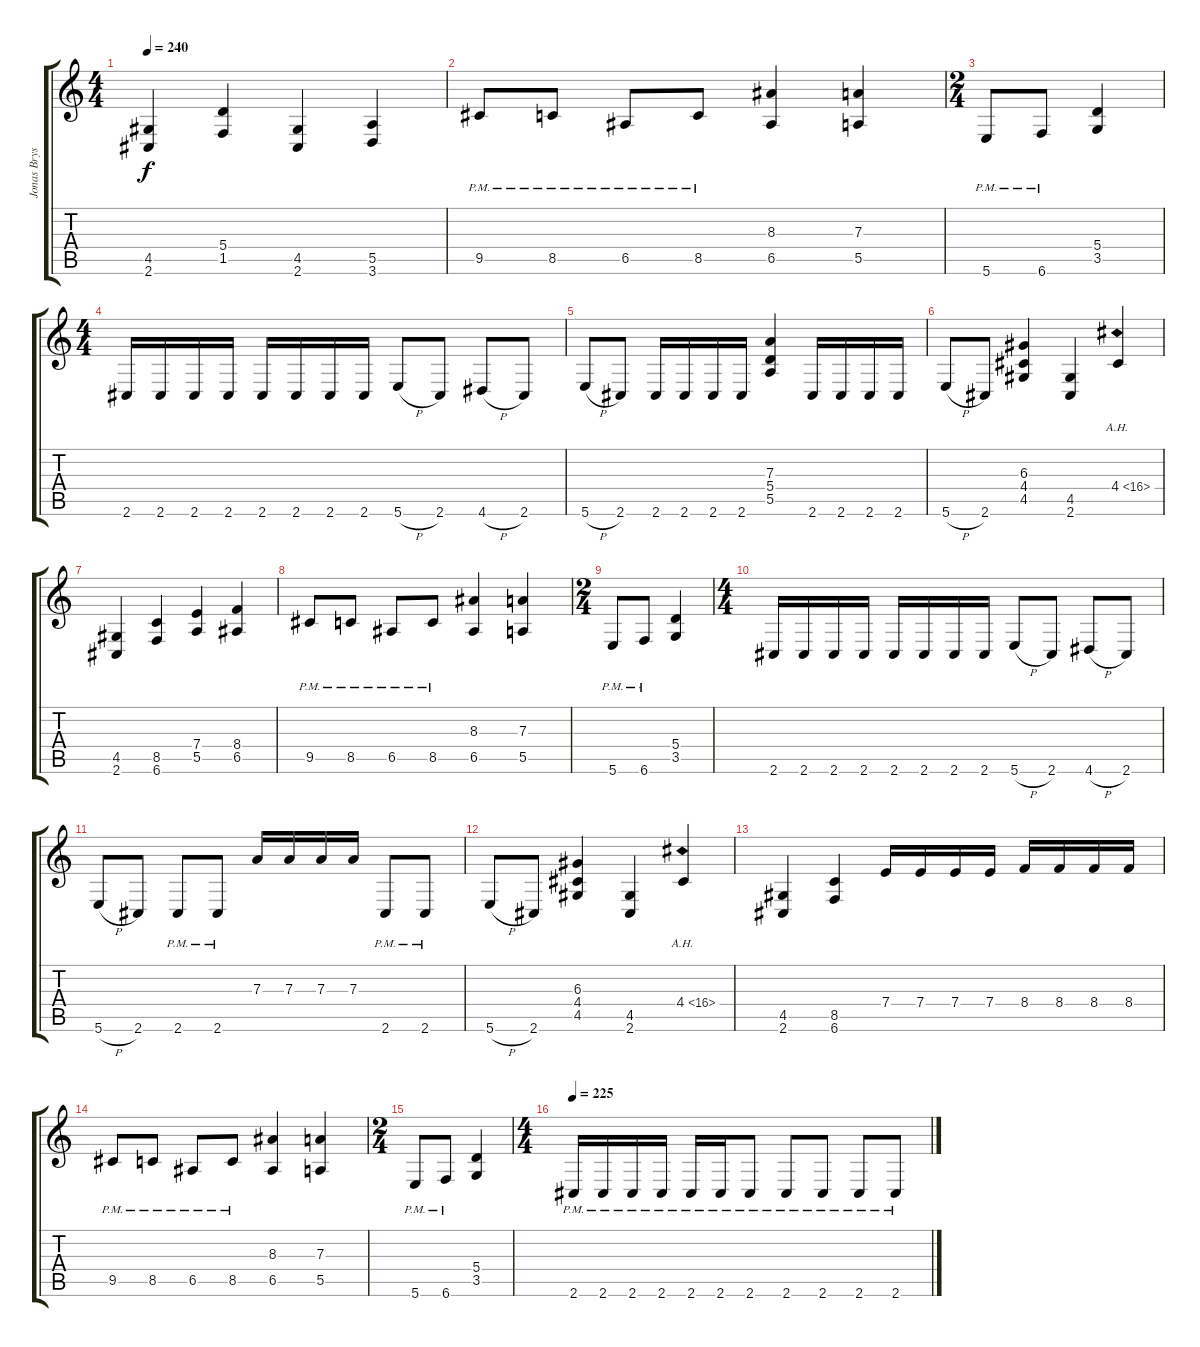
\track ("Jonas Bryssling" "Jonas Brys") {instrument distortionguitar}
\staff {score tabs}
\tuning (B3 Gb3 D3 A2 E2 B1) {hide}
\ts (4 4)
\tempo 240
\clef g2
\ks c
(4.5 2.6).4{dy f} (5.4 1.5).4 (4.5 2.6).4 (5.5 3.6).4 |
9.5{pm}.8 8.5{pm}.8 6.5{pm}.8 8.5{pm}.8 (8.3 6.5).4 (7.3 5.5).4 |
\ts (2 4)
5.6{pm}.8 6.6{pm}.8 (5.4 3.5).4 |
\ts (4 4)
2.6.16 2.6.16 2.6.16 2.6.16 2.6.16 2.6.16 2.6.16 2.6.16 5.6{h}.8 2.6.8 4.6{h}.8 2.6.8 |
5.6{h}.8 2.6.8 2.6.16 2.6.16 2.6.16 2.6.16 (7.3 5.4 5.5).4 2.6.16 2.6.16 2.6.16 2.6.16 |
5.6{h}.8 2.6.8 (6.3 4.4 4.5).4 (4.5 2.6).4 4.4{ah 12}.4 |
(4.5 2.6).4 (8.5 6.6).4 (7.4 5.5).4 (8.4 6.5).4 |
9.5{pm}.8 8.5{pm}.8 6.5{pm}.8 8.5{pm}.8 (8.3 6.5).4 (7.3 5.5).4 |
\ts (2 4)
5.6{pm}.8 6.6{pm}.8 (5.4 3.5).4 |
\ts (4 4)
2.6.16 2.6.16 2.6.16 2.6.16 2.6.16 2.6.16 2.6.16 2.6.16 5.6{h}.8 2.6.8 4.6{h}.8 2.6.8 |
5.6{h}.8 2.6.8 2.6{pm}.8 2.6{pm}.8 7.3.16 7.3.16 7.3.16 7.3.16 2.6{pm}.8 2.6{pm}.8 |
5.6{h}.8 2.6.8 (6.3 4.4 4.5).4 (4.5 2.6).4 4.4{ah 12}.4 |
(4.5 2.6).4 (8.5 6.6).4 7.4.16 7.4.16 7.4.16 7.4.16 8.4.16 8.4.16 8.4.16 8.4.16 |
9.5{pm}.8 8.5{pm}.8 6.5{pm}.8 8.5{pm}.8 (8.3 6.5).4 (7.3 5.5).4 |
\ts (2 4)
5.6{pm}.8 6.6{pm}.8 (5.4 3.5).4 |
\ts (4 4)
\tempo 225
2.6{pm}.16 2.6{pm}.16 2.6{pm}.16 2.6{pm}.16 2.6{pm}.16 2.6{pm}.16 2.6{pm}.8 2.6{pm}.8 2.6{pm}.8 2.6{pm}.8 2.6{pm}.8
